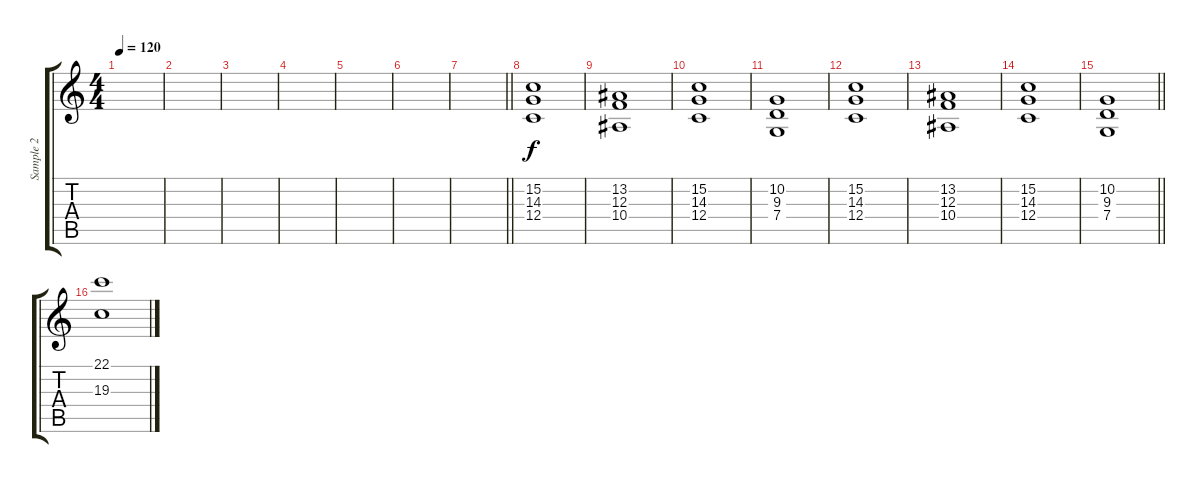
\track ("Sample 2" "Sample 2") {instrument stringensemble1}
\staff {score tabs}
\tuning (D4 A3 F3 C3 G2 C2) {hide}
\ts (4 4)
\tempo 120
\clef g2
\ks c
|
|
|
|
|
|
\barLineRight lightlight
|
\section ("" " ")
(15.2 14.3 12.4).1 |
(13.2 12.3 10.4).1 |
(15.2 14.3 12.4).1 |
(10.2 9.3 7.4).1 |
(15.2 14.3 12.4).1 |
(13.2 12.3 10.4).1 |
(15.2 14.3 12.4).1 |
\barLineRight lightlight
(10.2 9.3 7.4).1 |
\section ("" " ")
(22.1 19.3).1{volume 9 instrument pad2warm}
